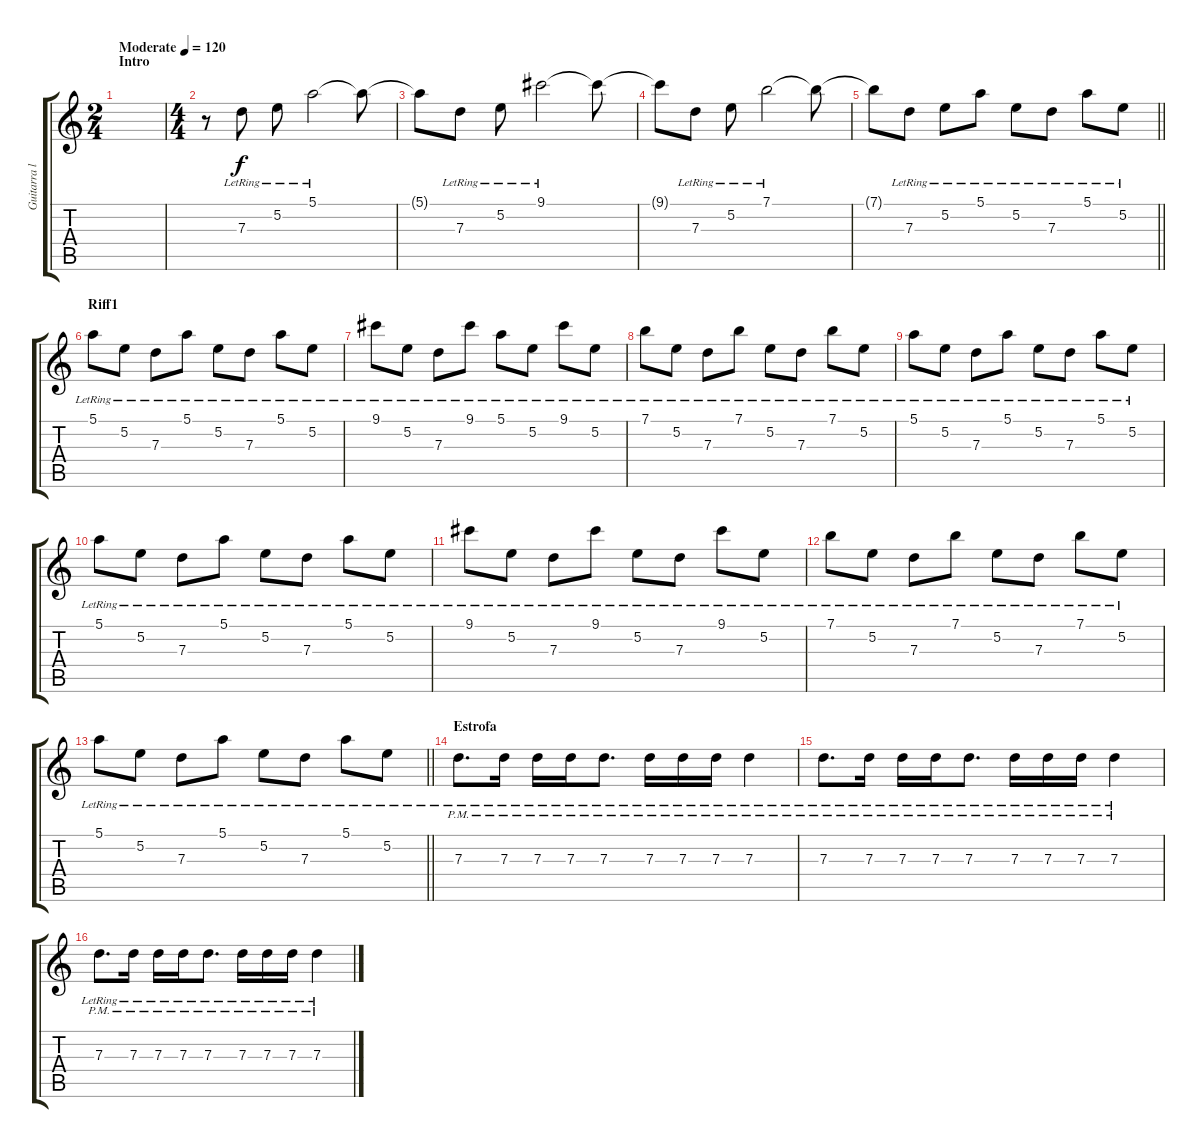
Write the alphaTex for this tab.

\track ("Guitarra lirica" "Guitarra l") {instrument electricguitarjazz}
\staff {score tabs}
\tuning (E4 B3 G3 D3 A2 E2) {hide}
\ts (2 4)
\section ("" "Intro")
\tempo (120 "Moderate")
\clef g2
\ks c
|
\ts (4 4)
r.8 7.3{lr}.8 5.2{lr}.8 5.1{lr}.2 5.1{t}.8 |
5.1{t}.8 7.3{lr}.8 5.2{lr}.8 9.1{lr}.2 9.1{t}.8 |
9.1{t}.8 7.3{lr}.8 5.2{lr}.8 7.1{lr}.2 7.1{t}.8 |
\barLineRight lightlight
7.1{t}.8 7.3{lr}.8 5.2{lr}.8 5.1{lr}.8 5.2{lr}.8 7.3{lr}.8 5.1{lr}.8 5.2{lr}.8 |
\section ("" "Riff1")
5.1{lr}.8 5.2{lr}.8 7.3{lr}.8 5.1{lr}.8 5.2{lr}.8 7.3{lr}.8 5.1{lr}.8 5.2{lr}.8 |
9.1{lr}.8 5.2{lr}.8 7.3{lr}.8 9.1{lr}.8 5.1{lr}.8 5.2{lr}.8 9.1{lr}.8 5.2{lr}.8 |
7.1{lr}.8 5.2{lr}.8 7.3{lr}.8 7.1{lr}.8 5.2{lr}.8 7.3{lr}.8 7.1{lr}.8 5.2{lr}.8 |
5.1{lr}.8 5.2{lr}.8 7.3{lr}.8 5.1{lr}.8 5.2{lr}.8 7.3{lr}.8 5.1{lr}.8 5.2{lr}.8 |
5.1{lr}.8 5.2{lr}.8 7.3{lr}.8 5.1{lr}.8 5.2{lr}.8 7.3{lr}.8 5.1{lr}.8 5.2{lr}.8 |
9.1{lr}.8 5.2{lr}.8 7.3{lr}.8 9.1{lr}.8 5.2{lr}.8 7.3{lr}.8 9.1{lr}.8 5.2{lr}.8 |
7.1{lr}.8 5.2{lr}.8 7.3{lr}.8 7.1{lr}.8 5.2{lr}.8 7.3{lr}.8 7.1{lr}.8 5.2{lr}.8 |
\barLineRight lightlight
5.1{lr}.8 5.2{lr}.8 7.3{lr}.8 5.1{lr}.8 5.2{lr}.8 7.3{lr}.8 5.1{lr}.8 5.2{lr}.8 |
\section ("" "Estrofa")
7.3{pm lr}.8{d} 7.3{pm lr}.16 7.3{pm lr}.16 7.3{pm lr}.16 7.3{pm lr}.8{d} 7.3{pm lr}.16 7.3{pm lr}.16 7.3{pm lr}.16 7.3{pm lr}.4 |
7.3{pm lr}.8{d} 7.3{pm lr}.16 7.3{pm lr}.16 7.3{pm lr}.16 7.3{pm lr}.8{d} 7.3{pm lr}.16 7.3{pm lr}.16 7.3{pm lr}.16 7.3{pm lr}.4 |
7.3{pm lr}.8{d} 7.3{pm lr}.16 7.3{pm lr}.16 7.3{pm lr}.16 7.3{pm lr}.8{d} 7.3{pm lr}.16 7.3{pm lr}.16 7.3{pm lr}.16 7.3{pm lr}.4
